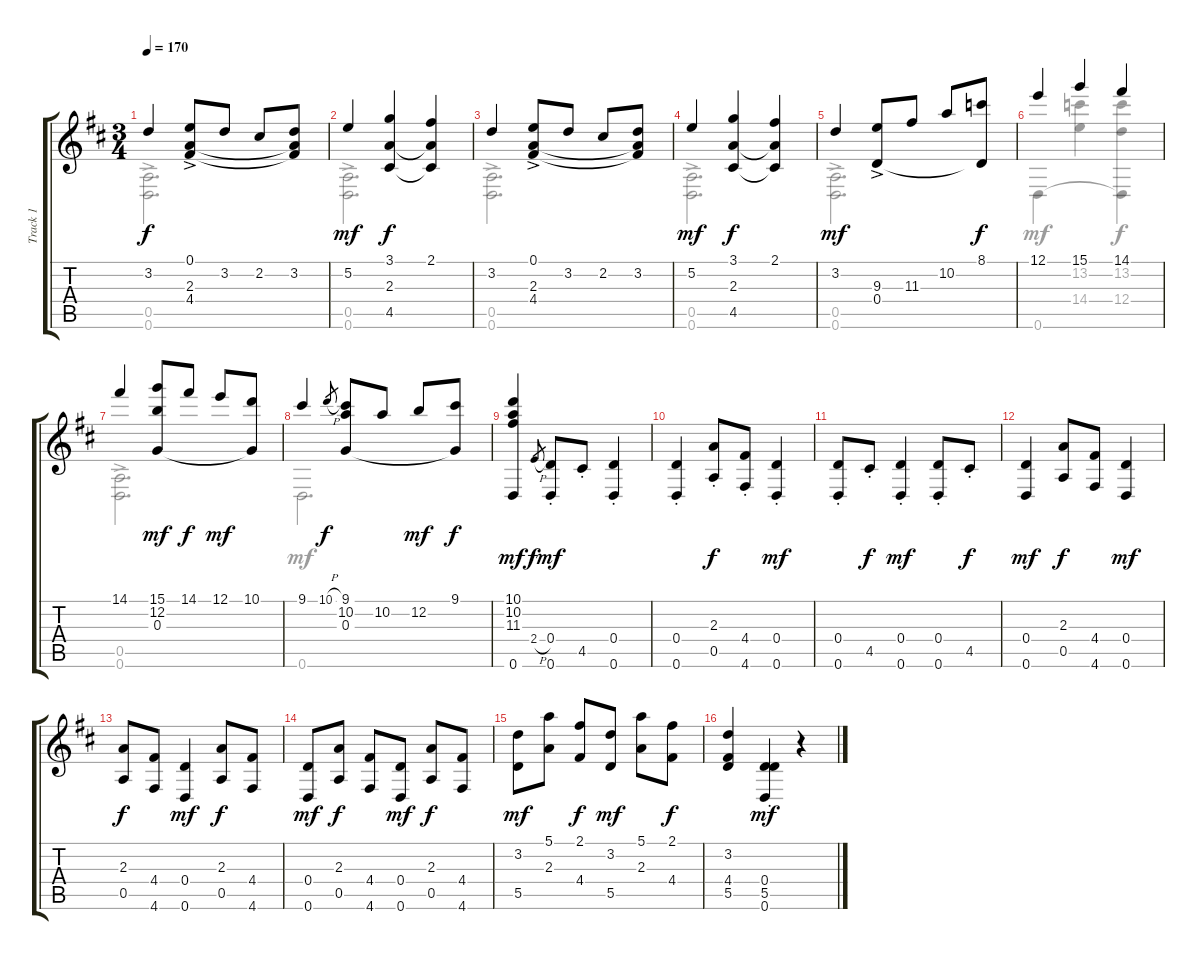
\track ("Track 1" "Track 1") {instrument acousticguitarnylon}
\staff {score tabs}
\tuning (E4 B3 G3 D3 A2 D2) {hide}
\voice
\ts (3 4)
\tempo 170
\clef g2
\ks d
3.2.4{dy f} (0.1{ac} 2.3{ac} 4.4{ac}).8 3.2.8 2.2.8 (3.2 2.3{t} 4.4{t}).8 |
5.2.4{dy mf} (3.1 2.3 4.5).4{dy f} (2.1 2.3{t} 4.5{t}).4 |
3.2.4 (0.1{ac} 2.3{ac} 4.4{ac}).8 3.2.8 2.2.8 (3.2 2.3{t} 4.4{t}).8 |
5.2.4{dy mf} (3.1 2.3 4.5).4{dy f} (2.1 2.3{t} 4.5{t}).4 |
3.2.4{dy mf} (9.3 0.4{ac}).8 11.3.8 10.2.8 (8.1 0.4{t}).8{dy f} |
12.1.4 15.1.4 14.1.4 |
14.1.4 (15.1 12.2 0.3).8{dy mf} 14.1.8{dy f} 12.1.8{dy mf} (10.1 0.3{t}).8 |
9.1.4 10.1{h}.8{gr dy f} (9.1 10.2 0.3).8 10.2.8 12.2.8{dy mf} (9.1 0.3{t}).8{dy f} |
(10.1 10.2 11.3 0.6).4{dy mf} 2.4{h}.8{gr dy f} (0.4 0.6{st}).8{dy mf} 4.5{st}.8 (0.4{st} 0.6).4 |
(0.4{st} 0.6).4 (2.3{st} 0.5{st}).8{dy f} (4.4{st} 4.6{st}).8 (0.4{st} 0.6).4{dy mf} |
(0.4{st} 0.6).8 4.5{st}.8{dy f} (0.4{st} 0.6).4{dy mf} (0.4{st} 0.6).8 4.5{st}.8{dy f} |
(0.4 0.6).4{dy mf} (2.3 0.5).8{dy f} (4.4 4.6).8 (0.4 0.6).4{dy mf} |
(2.3 0.5).8{dy f} (4.4 4.6).8 (0.4 0.6).4{dy mf} (2.3 0.5).8{dy f} (4.4 4.6).8 |
(0.4 0.6).8{dy mf} (2.3 0.5).8{dy f} (4.4 4.6).8 (0.4 0.6).8{dy mf} (2.3 0.5).8{dy f} (4.4 4.6).8 |
(3.2 5.5).8{dy mf} (5.1 2.3).8 (2.1 4.4).8{dy f} (3.2 5.5).8{dy mf} (5.1 2.3).8 (2.1 4.4).8{dy f} |
(3.2 4.4 5.5).4 (0.4{st} 5.5{st} 0.6).4{dy mf} r.4
\voice
\clef g2
\ottava regular
\simile none
\ks d
(0.5{ac} 0.6{ac}).2{d dy f} |
(0.5{ac} 0.6{ac}).2{d} |
(0.5{ac} 0.6{ac}).2{d} |
(0.5{ac} 0.6{ac}).2{d} |
(0.5{ac} 0.6{ac}).2{d} |
0.6.4{dy mf} (13.2 14.4).4 (13.2 12.4 0.6{t}).4{dy f} |
(0.5 0.6{ac}).2{d} |
0.6.2{d dy mf} |
|
|
|
|
|
|
|
